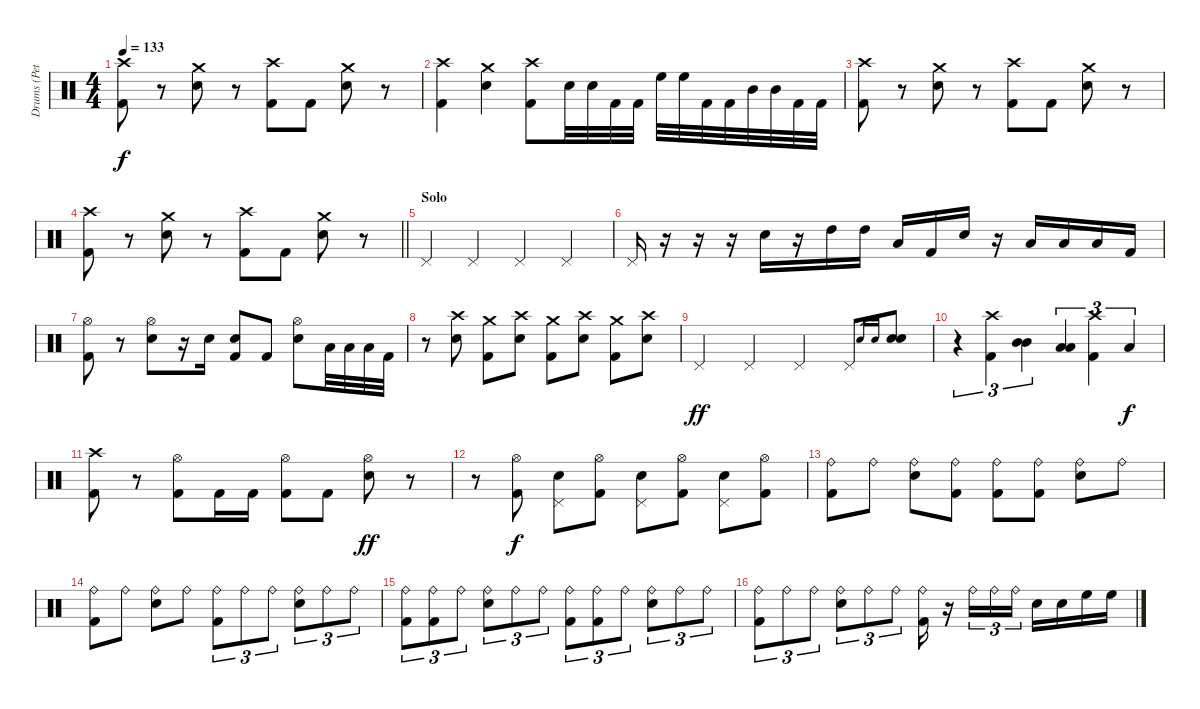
\track ("Drums (Peter)" "Drums (Pet") {instrument percussion}
\staff {score}
\articulation defaults
\ts (4 4)
\tempo 133
\clef neutral
\ks c
("Crash high (hit)" "Kick (hit) 2").8{dy f} r.8 ("Crash medium (hit)" "Electric Snare (hit)").8 r.8 ("Crash high (hit)" "Kick (hit) 2").8 "Kick (hit) 2".8 ("Crash medium (hit)" "Electric Snare (hit)").8 r.8 |
("Crash high (hit)" "Kick (hit) 2").4 ("Crash medium (hit)" "Electric Snare (hit)").4 ("Crash high (hit)" "Kick (hit) 2").8 "Electric Snare (hit)".32 "Electric Snare (hit)".32 "Kick (hit) 2".32 "Kick (hit) 2".32 "High Floor Tom (hit)".32 "High Floor Tom (hit)".32 "Kick (hit) 2".32 "Kick (hit) 2".32 "Mid Tom (hit)".32 "Mid Tom (hit)".32 "Kick (hit) 2".32 "Kick (hit) 2".32 |
("Crash high (hit)" "Kick (hit) 2").8 r.8 ("Crash medium (hit)" "Electric Snare (hit)").8 r.8 ("Crash high (hit)" "Kick (hit) 2").8 "Kick (hit) 2".8 ("Crash medium (hit)" "Electric Snare (hit)").8 r.8 |
\barLineRight lightlight
("Crash high (hit)" "Kick (hit) 2").8 r.8 ("Crash medium (hit)" "Electric Snare (hit)").8 r.8 ("Crash high (hit)" "Kick (hit) 2").8 "Kick (hit) 2".8 ("Crash medium (hit)" "Electric Snare (hit)").8 r.8 |
\section ("" "Solo")
"Pedal Hi-Hat (hit)".4 "Pedal Hi-Hat (hit)".4 "Pedal Hi-Hat (hit)".4 "Pedal Hi-Hat (hit)".4 |
"Pedal Hi-Hat (hit)".16 r.16 r.16 r.16 "Electric Snare (hit)".16 r.16 "High Tom (hit)".16 "High Tom (hit)".16 "Low Floor Tom (hit)".16 "Kick (hit) 2".16 "Electric Snare (hit)".16 r.16 "Low Tom (hit)".16 "Low Tom (hit)".16 "Low Floor Tom (hit)".16 "Kick (hit) 2".16 |
("Hi-Hat (open)" "Kick (hit) 2").8 r.8 ("Hi-Hat (open)" "Electric Snare (hit)").8 r.16 "Snare (hit) 2".16 ("Snare (hit) 2" "Kick (hit) 2").8 "Kick (hit) 2".8 ("Hi-Hat (open)" "Electric Snare (hit)").8 "Low Tom (hit)".32 "Low Tom (hit)".32 "Low Floor Tom (hit)".32 "Kick (hit) 2".32 |
r.8 ("Crash high (hit)" "Electric Snare (hit)").8 ("Crash medium (hit)" "Kick (hit) 2").8 ("Crash high (hit)" "Electric Snare (hit)").8 ("Crash medium (hit)" "Kick (hit) 2").8 ("Crash high (hit)" "Electric Snare (hit)").8 ("Crash medium (hit)" "Kick (hit) 2").8 ("Crash high (hit)" "Electric Snare (hit)").8 |
"Pedal Hi-Hat (hit)".4{dy ff} "Pedal Hi-Hat (hit)".4 "Pedal Hi-Hat (hit)".4 "Pedal Hi-Hat (hit)".8 "Electric Snare (hit)".16{gr} "Electric Snare (hit)".16{gr} ("Electric Snare (hit)" "Electric Snare (hit)").8 |
r.4{tu (3 2)} ("Crash high (hit)" "Kick (hit) 2").4{tu (3 2)} ("Mid Tom (hit)" "Mid Tom (hit)").4{tu (3 2)} ("Low Tom (hit)" "Low Tom (hit)").4{tu (3 2)} ("Crash high (hit)" "Kick (hit) 2").4{tu (3 2)} "Low Floor Tom (hit)".4{tu (3 2) dy f} |
("Crash high (hit)" "Kick (hit) 2").8 r.8 ("Hi-Hat (open)" "Kick (hit) 2").8 "Kick (hit) 2".16 "Kick (hit) 2".16 ("Hi-Hat (open)" "Kick (hit) 2").8 "Kick (hit) 2".8 ("Hi-Hat (open)" "Electric Snare (hit)").8{dy ff} r.8 |
r.8 ("Hi-Hat (open)" "Kick (hit) 2").8{dy f} ("Pedal Hi-Hat (hit)" "Electric Snare (hit)").8 ("Hi-Hat (open)" "Kick (hit) 2").8 ("Pedal Hi-Hat (hit)" "Electric Snare (hit)").8 ("Hi-Hat (open)" "Kick (hit) 2").8 ("Pedal Hi-Hat (hit)" "Electric Snare (hit)").8 ("Hi-Hat (open)" "Kick (hit) 2").8 |
("Ride (bell)" "Kick (hit) 2").8 "Ride (bell)".8 ("Ride (bell)" "Electric Snare (hit)").8 ("Ride (bell)" "Kick (hit) 2").8 ("Ride (bell)" "Kick (hit) 2").8 ("Ride (bell)" "Kick (hit) 2").8 ("Ride (bell)" "Electric Snare (hit)").8 "Ride (bell)".8 |
("Ride (bell)" "Kick (hit) 2").8 "Ride (bell)".8 ("Ride (bell)" "Electric Snare (hit)").8 "Ride (bell)".8 ("Ride (bell)" "Kick (hit) 2").8{tu (3 2)} "Ride (bell)".8{tu (3 2)} "Ride (bell)".8{tu (3 2)} ("Ride (bell)" "Electric Snare (hit)").8{tu (3 2)} "Ride (bell)".8{tu (3 2)} "Ride (bell)".8{tu (3 2)} |
("Ride (bell)" "Kick (hit) 2").8{tu (3 2)} ("Ride (bell)" "Kick (hit) 2").8{tu (3 2)} "Ride (bell)".8{tu (3 2)} ("Ride (bell)" "Electric Snare (hit)").8{tu (3 2)} "Ride (bell)".8{tu (3 2)} "Ride (bell)".8{tu (3 2)} ("Ride (bell)" "Kick (hit) 2").8{tu (3 2)} ("Ride (bell)" "Kick (hit) 2").8{tu (3 2)} "Ride (bell)".8{tu (3 2)} ("Ride (bell)" "Electric Snare (hit)").8{tu (3 2)} "Ride (bell)".8{tu (3 2)} "Ride (bell)".8{tu (3 2)} |
("Ride (bell)" "Kick (hit) 2").8{tu (3 2)} "Ride (bell)".8{tu (3 2)} "Ride (bell)".8{tu (3 2)} ("Ride (bell)" "Electric Snare (hit)").8{tu (3 2)} "Ride (bell)".8{tu (3 2)} "Ride (bell)".8{tu (3 2)} ("Ride (bell)" "Kick (hit) 2").16 r.16 "Ride (bell)".16{tu (3 2)} "Ride (bell)".16{tu (3 2)} "Ride (bell)".16{tu (3 2)} "Electric Snare (hit)".16 "Electric Snare (hit)".16 "High Floor Tom (hit)".16 "High Floor Tom (hit)".16
